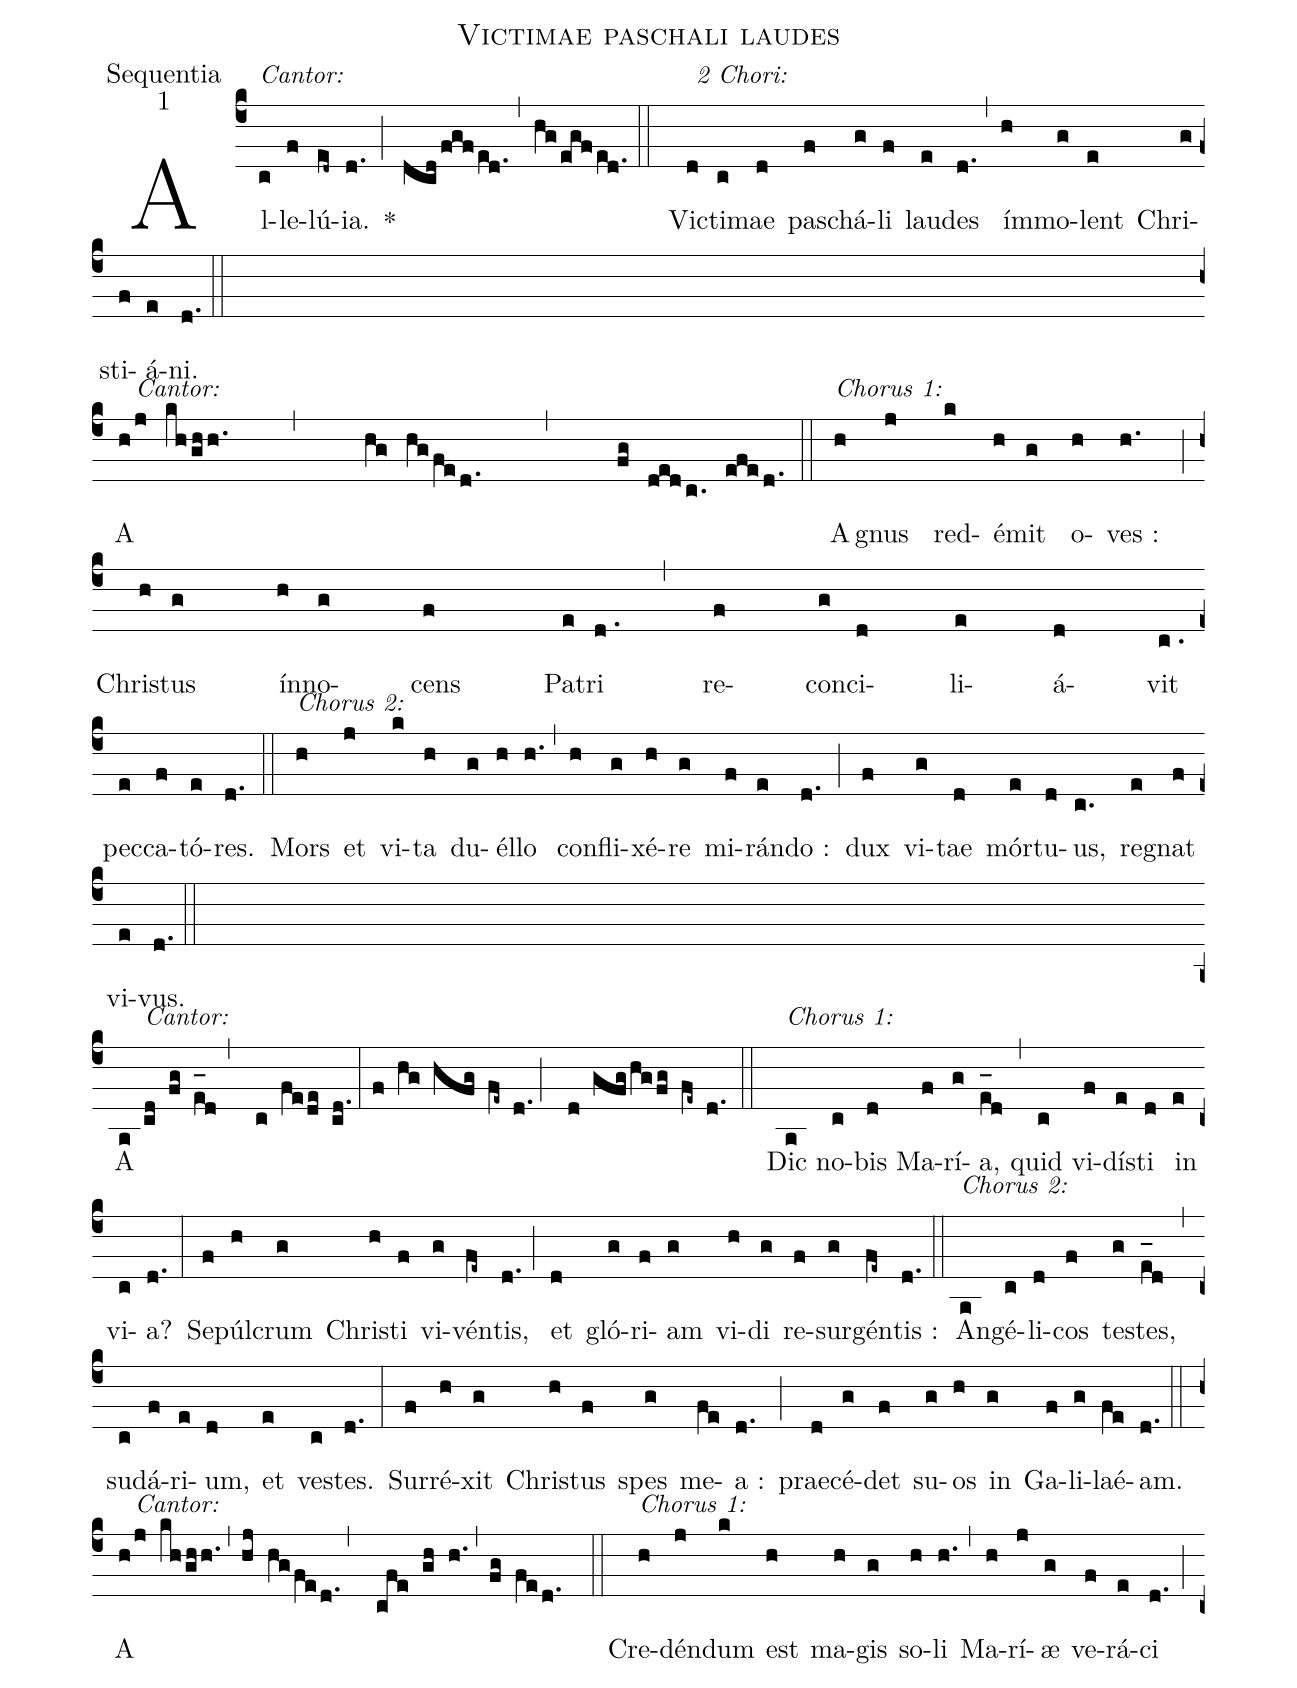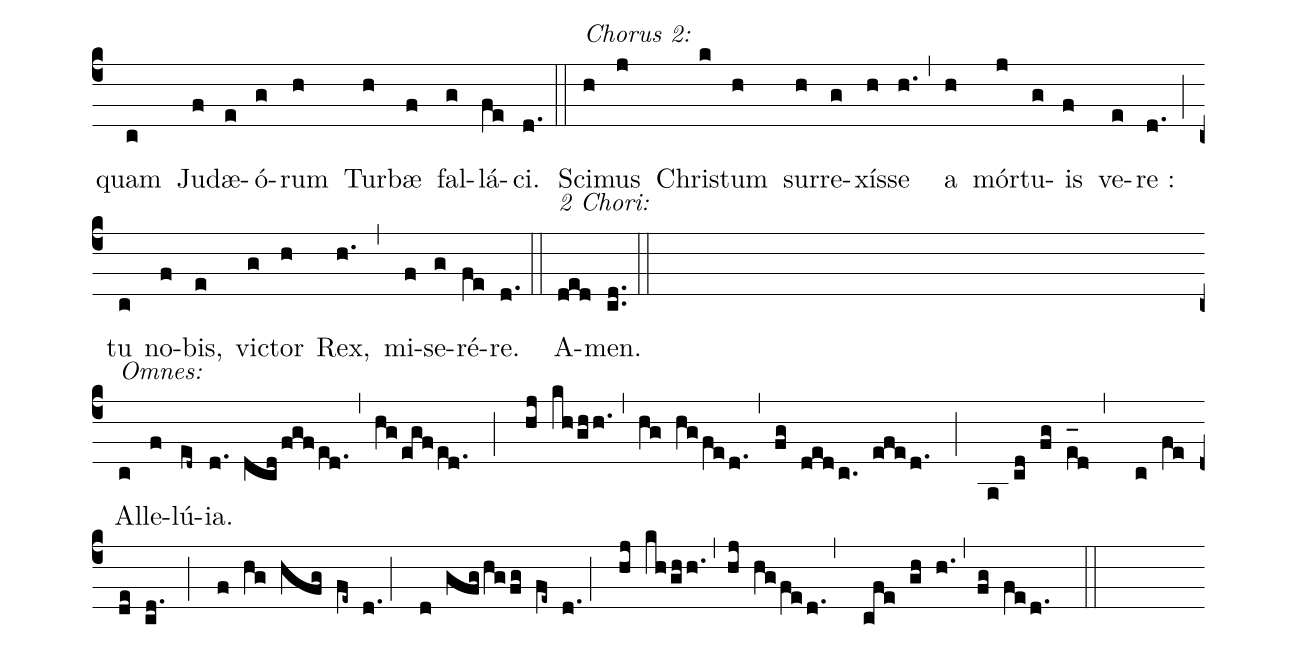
name:Victimae paschali laudes;
office-part:Sequentia;
mode:1;
%%
(c4) Al(c[alt:Cantor:])le(f)lú(ed~){ia}.(d.) *(;) (dcdfgfed.,hgegfed.) (::)
()  Vi(d[alt: 2 Chori:])cti(c)mae(d) pa(f)schá(g)li(f) lau(e)des(d.) (,) ím(h)mo(g)lent(e) Chri(g)sti(f)á(e)ni.(d.) (::Z)
A (h[alt:Cantor:]j khghh.,hg hgfed.,fg dedc. efed.) (::) A(h[alt:Chorus 1:] )gnus(j) red(k)é(h)mit(g) o(h)ves :(h.) (;) Chri(h)stus(g) ín(h)no(g)cens(f) Pa(e)tri(d.) (,) re(f)con(g)ci(d)li(e)á(d)vit(c.z) pec(e)ca(f)tó(e)res.(d.) (::)  Mors(h[alt:Chorus 2:]) et(j) vi(k)ta(h) du(g)él(h)lo(h.) (,) con(h)fli(g)xé(h)re(g) mi(f)rán(e)do :(d.) (;) dux(f) vi(g)tae(d) mór(e)tu(d)us,(c.) re(e)gnat(f) vi(e)vus.(d.) (::Z)
 A (a[alt:Cantor:] cd fg e_[oh:h]d, c fede cd.:f hg hfg fe~ d.; d gfghgfg fe~ d.::)
 Dic(a[alt:Chorus 1:]) no(c)bis(d) Ma(f)rí(g)a,(e_[oh:h]d) (,) quid(c) vi(f)dí(e)sti(d) in(e) vi(c)a?(d.) (:) Se(f)púl(h)crum(g) Chri(h)sti(f) vi(g)vén(fe~)tis,(d.) (;) et(d) gló(g)ri(f)am(g) vi(h)di(g) re(f)sur(g)gén(fe~)tis :(d.) (::)
 An(a[alt:Chorus 2:])gé(c)li(d)cos(f) te(g)stes,(e_[oh:h]d) (,) su(c)dá(f)ri(e)um,(d) et(e) ve(c)stes.(d.) (:) Sur(f)ré(h)xit(g) Chri(h)stus(f) spes(g) me(fe)a :(d.) (;) prae(d)cé(g)det(f) su(g)os(h) in(g) Ga(f)li(g)laé(fe)am.(d.) (::Z)
 A (h[alt:Cantor:]j khghh.,hj hgfed., cfe gh h.,fg fed. ::)
Cre(h[alt:Chorus 1:])dén(j)dum(k) est(h) ma(h)gis(g) so(h)li(h.) (,) Ma(h)rí(j)æ(g) ve(f)rá(e)ci(d.) (;) quam(c) Ju(f)dæ(e)ó(g)rum(h) Tur(h)bæ(f) fal(g)lá(fe)ci.(d.) (::)
 Sci(h[alt:Chorus 2:])mus(j) Chri(k)stum(h) sur(h)re(g)xís(h)se(h.) (,) a(h) mór(j)tu(g)is(f) ve(e)re :(d.) (;) tu(c) no(f)bis,(e) vi(g)ctor(h) Rex,(h.) (,) mi(f)se(g)ré(fe)re.(d.) (::)  A(ded[alt:2 Chori:])men.(cd..) (::Z)
 Al(c[alt:Omnes:])le(f)lú(ed~){ia}.(d. dcdfgfed.,hgegfed. ; hj khghh.,hg hgfed.,fg dedc. efed. ; a cd fg e_[oh:h]d, c fede cd. ; f hg hfg fe~ d.; d gfghgfg fe~ d.; hj khghh.,hj hgfed., cfe gh h.,fg fed. ::)
